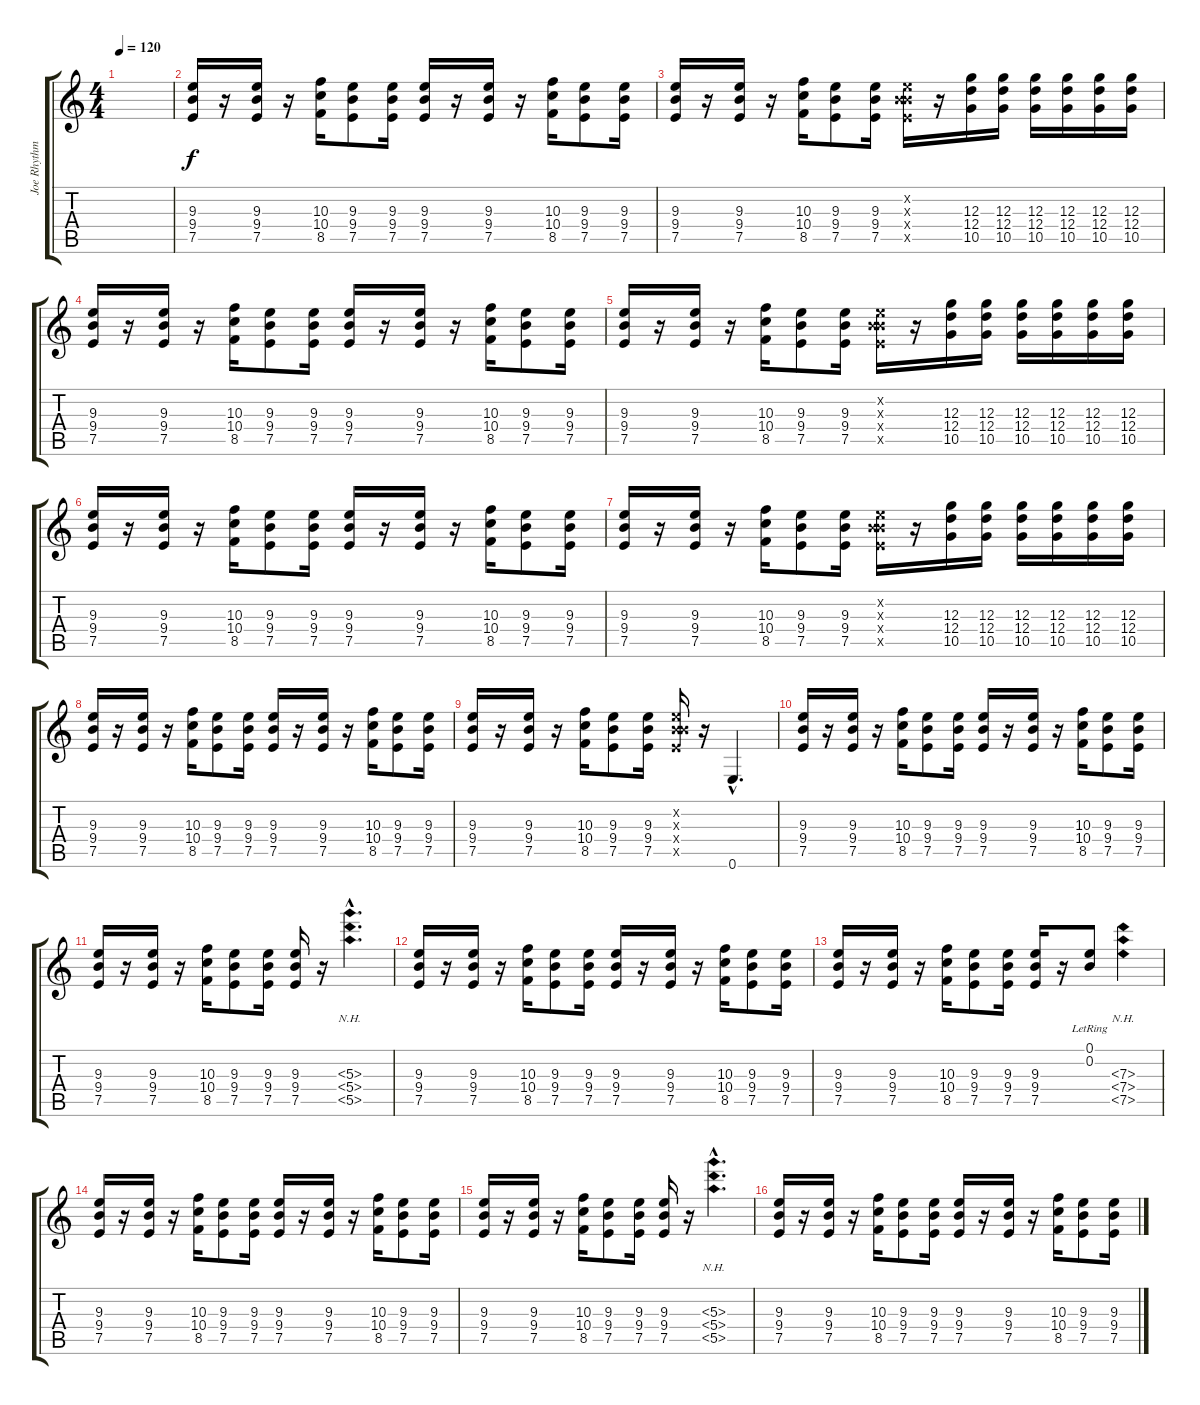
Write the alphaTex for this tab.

\track ("Joe Rhythm" "Joe Rhythm") {instrument electricguitarclean}
\staff {score tabs}
\tuning (E4 B3 G3 D3 A2 E2) {hide}
\ts (4 4)
\tempo 120
\clef g2
\ks c
|
(9.3 9.4 7.5).16 r.16 (9.3 9.4 7.5).16 r.16 (10.3 10.4 8.5).16 (9.3 9.4 7.5).8 (9.3 9.4 7.5).16 (9.3 9.4 7.5).16 r.16 (9.3 9.4 7.5).16 r.16 (10.3 10.4 8.5).16 (9.3 9.4 7.5).8 (9.3 9.4 7.5).16 |
(9.3 9.4 7.5).16 r.16 (9.3 9.4 7.5).16 r.16 (10.3 10.4 8.5).16 (9.3 9.4 7.5).8 (9.3 9.4 7.5).16 (0.2{x} 9.3{x} 9.4{x} 7.5{x}).16 r.16 (12.3 12.4 10.5).16 (12.3 12.4 10.5).16 (12.3 12.4 10.5).16 (12.3 12.4 10.5).16 (12.3 12.4 10.5).16 (12.3 12.4 10.5).16 |
(9.3 9.4 7.5).16 r.16 (9.3 9.4 7.5).16 r.16 (10.3 10.4 8.5).16 (9.3 9.4 7.5).8 (9.3 9.4 7.5).16 (9.3 9.4 7.5).16 r.16 (9.3 9.4 7.5).16 r.16 (10.3 10.4 8.5).16 (9.3 9.4 7.5).8 (9.3 9.4 7.5).16 |
(9.3 9.4 7.5).16 r.16 (9.3 9.4 7.5).16 r.16 (10.3 10.4 8.5).16 (9.3 9.4 7.5).8 (9.3 9.4 7.5).16 (0.2{x} 9.3{x} 9.4{x} 7.5{x}).16 r.16 (12.3 12.4 10.5).16 (12.3 12.4 10.5).16 (12.3 12.4 10.5).16 (12.3 12.4 10.5).16 (12.3 12.4 10.5).16 (12.3 12.4 10.5).16 |
(9.3 9.4 7.5).16 r.16 (9.3 9.4 7.5).16 r.16 (10.3 10.4 8.5).16 (9.3 9.4 7.5).8 (9.3 9.4 7.5).16 (9.3 9.4 7.5).16 r.16 (9.3 9.4 7.5).16 r.16 (10.3 10.4 8.5).16 (9.3 9.4 7.5).8 (9.3 9.4 7.5).16 |
(9.3 9.4 7.5).16 r.16 (9.3 9.4 7.5).16 r.16 (10.3 10.4 8.5).16 (9.3 9.4 7.5).8 (9.3 9.4 7.5).16 (0.2{x} 9.3{x} 9.4{x} 7.5{x}).16 r.16 (12.3 12.4 10.5).16 (12.3 12.4 10.5).16 (12.3 12.4 10.5).16 (12.3 12.4 10.5).16 (12.3 12.4 10.5).16 (12.3 12.4 10.5).16 |
(9.3 9.4 7.5).16 r.16 (9.3 9.4 7.5).16 r.16 (10.3 10.4 8.5).16 (9.3 9.4 7.5).8 (9.3 9.4 7.5).16 (9.3 9.4 7.5).16 r.16 (9.3 9.4 7.5).16 r.16 (10.3 10.4 8.5).16 (9.3 9.4 7.5).8 (9.3 9.4 7.5).16 |
(9.3 9.4 7.5).16 r.16 (9.3 9.4 7.5).16 r.16 (10.3 10.4 8.5).16 (9.3 9.4 7.5).8 (9.3 9.4 7.5).16 (0.2{x} 9.3{x} 9.4{x} 7.5{x}).16 r.16 0.6{hac}.4{d} |
(9.3 9.4 7.5).16 r.16 (9.3 9.4 7.5).16 r.16 (10.3 10.4 8.5).16 (9.3 9.4 7.5).8 (9.3 9.4 7.5).16 (9.3 9.4 7.5).16 r.16 (9.3 9.4 7.5).16 r.16 (10.3 10.4 8.5).16 (9.3 9.4 7.5).8 (9.3 9.4 7.5).16 |
(9.3 9.4 7.5).16 r.16 (9.3 9.4 7.5).16 r.16 (10.3 10.4 8.5).16 (9.3 9.4 7.5).8 (9.3 9.4 7.5).16 (9.3 9.4 7.5).16 r.16 (5.3{nh hac} 5.4{nh hac} 5.5{nh hac}).4{d} |
(9.3 9.4 7.5).16 r.16 (9.3 9.4 7.5).16 r.16 (10.3 10.4 8.5).16 (9.3 9.4 7.5).8 (9.3 9.4 7.5).16 (9.3 9.4 7.5).16 r.16 (9.3 9.4 7.5).16 r.16 (10.3 10.4 8.5).16 (9.3 9.4 7.5).8 (9.3 9.4 7.5).16 |
(9.3 9.4 7.5).16 r.16 (9.3 9.4 7.5).16 r.16 (10.3 10.4 8.5).16 (9.3 9.4 7.5).8 (9.3 9.4 7.5).16 (9.3 9.4 7.5).16 r.16 (0.1{lr} 0.2{lr}).8 (7.3{nh} 7.4{nh} 7.5{nh}).4 |
(9.3 9.4 7.5).16 r.16 (9.3 9.4 7.5).16 r.16 (10.3 10.4 8.5).16 (9.3 9.4 7.5).8 (9.3 9.4 7.5).16 (9.3 9.4 7.5).16 r.16 (9.3 9.4 7.5).16 r.16 (10.3 10.4 8.5).16 (9.3 9.4 7.5).8 (9.3 9.4 7.5).16 |
(9.3 9.4 7.5).16 r.16 (9.3 9.4 7.5).16 r.16 (10.3 10.4 8.5).16 (9.3 9.4 7.5).8 (9.3 9.4 7.5).16 (9.3 9.4 7.5).16 r.16 (5.3{nh hac} 5.4{nh hac} 5.5{nh hac}).4{d} |
(9.3 9.4 7.5).16 r.16 (9.3 9.4 7.5).16 r.16 (10.3 10.4 8.5).16 (9.3 9.4 7.5).8 (9.3 9.4 7.5).16 (9.3 9.4 7.5).16 r.16 (9.3 9.4 7.5).16 r.16 (10.3 10.4 8.5).16 (9.3 9.4 7.5).8 (9.3 9.4 7.5).16
